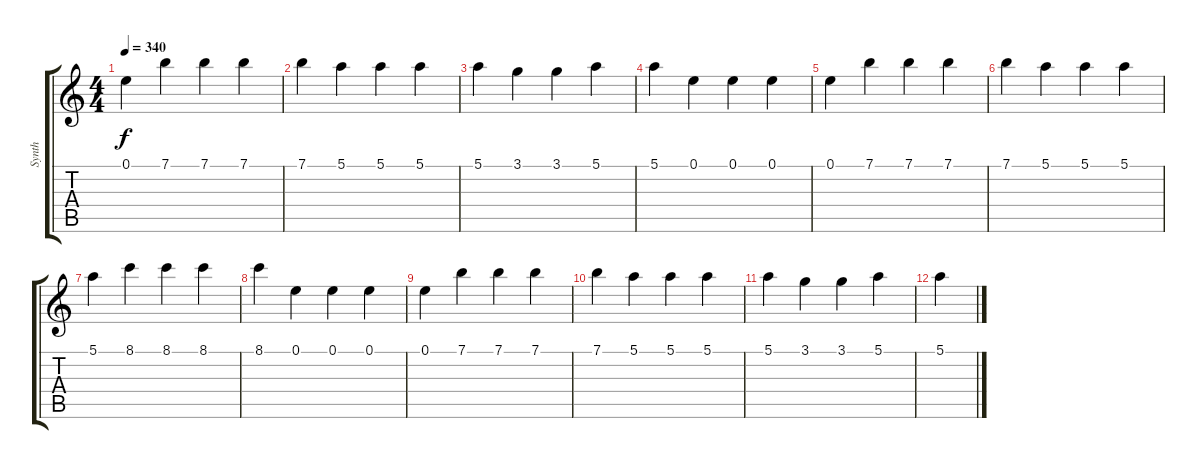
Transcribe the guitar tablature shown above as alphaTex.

\track ("Synth" "Synth") {instrument overdrivenguitar}
\staff {score tabs}
\tuning (E4 B3 G3 D3 A2 E2) {hide}
\ts (4 4)
\tempo 340
\clef g2
\ks c
0.1.4{dy f} 7.1.4 7.1.4 7.1.4 |
7.1.4 5.1.4 5.1.4 5.1.4 |
5.1.4 3.1.4 3.1.4 5.1.4 |
5.1.4 0.1.4 0.1.4 0.1.4 |
0.1.4 7.1.4 7.1.4 7.1.4 |
7.1.4 5.1.4 5.1.4 5.1.4 |
5.1.4 8.1.4 8.1.4 8.1.4 |
8.1.4 0.1.4 0.1.4 0.1.4 |
0.1.4 7.1.4 7.1.4 7.1.4 |
7.1.4 5.1.4 5.1.4 5.1.4 |
5.1.4 3.1.4 3.1.4 5.1.4 |
5.1.4
